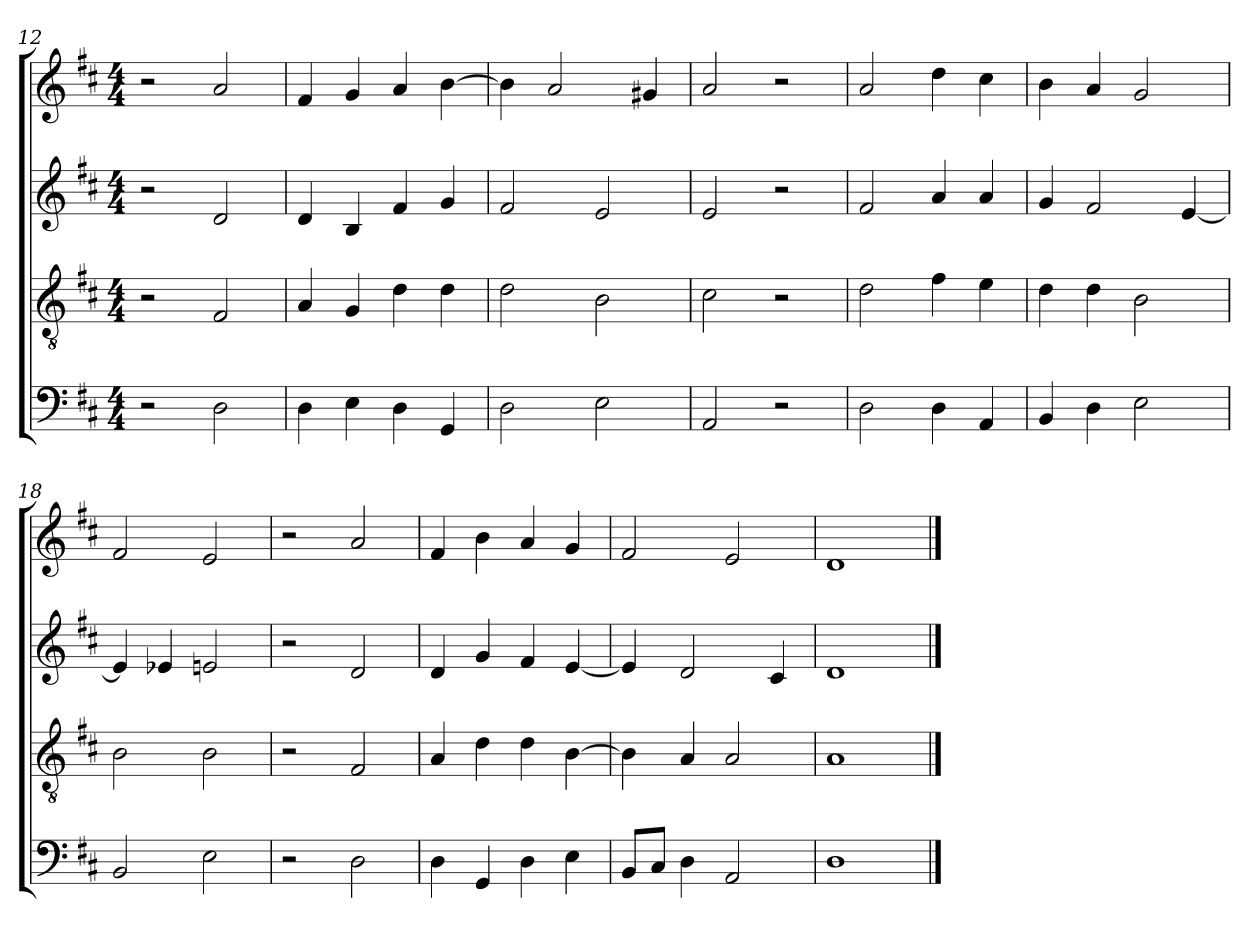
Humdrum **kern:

**kern	**kern	**kern	**kern
*part4	*part3	*part2	*part1
*staff4	*staff3	*staff2	*staff1
*clefF4	*clefGv2	*clefG2	*clefG2
*k[f#c#]	*k[f#c#]	*k[f#c#]	*k[f#c#]
*M4/4	*M4/4	*M4/4	*M4/4
=12	=12	=12	=12
2r	2r	2r	2r
2D	2F#	2d	2a
=13	=13	=13	=13
4D	4A	4d	4f#
4E	4G	4B	4g
4D	4d	4f#	4a
4GG	4d	4g	[4b
=14	=14	=14	=14
2D	2d	2f#	4b]
.	.	.	2a
2E	2B	2e	.
.	.	.	4g#X
=15	=15	=15	=15
2AA	2c#	2e	2a
2r	2r	2r	2r
=16	=16	=16	=16
2D	2d	2f#	2a
4D	4f#	4a	4dd
4AA	4e	4a	4cc#
=17	=17	=17	=17
4BB	4d	4g	4b
4D	4d	2f#	4a
2E	2B	.	2g
.	.	[4e	.
=18	=18	=18	=18
2BB	2B	4e]	2f#
.	.	4e-X	.
2E	2B	2en	2e
!!LO:LB:g=z
=19	=19	=19	=19
2r	2r	2r	2r
2D	2F#	2d	2a
=20	=20	=20	=20
4D	4A	4d	4f#
4GG	4d	4g	4b
4D	4d	4f#	4a
4E	[4B	[4e	4g
=21	=21	=21	=21
8BBL	4B]	4e]	2f#
8C#J	.	.	.
4D	4A	2d	.
2AA	2A	.	2e
.	.	4c#	.
=22	=22	=22	=22
1D	1A	1d	1d
==	==	==	==
*-	*-	*-	*-
